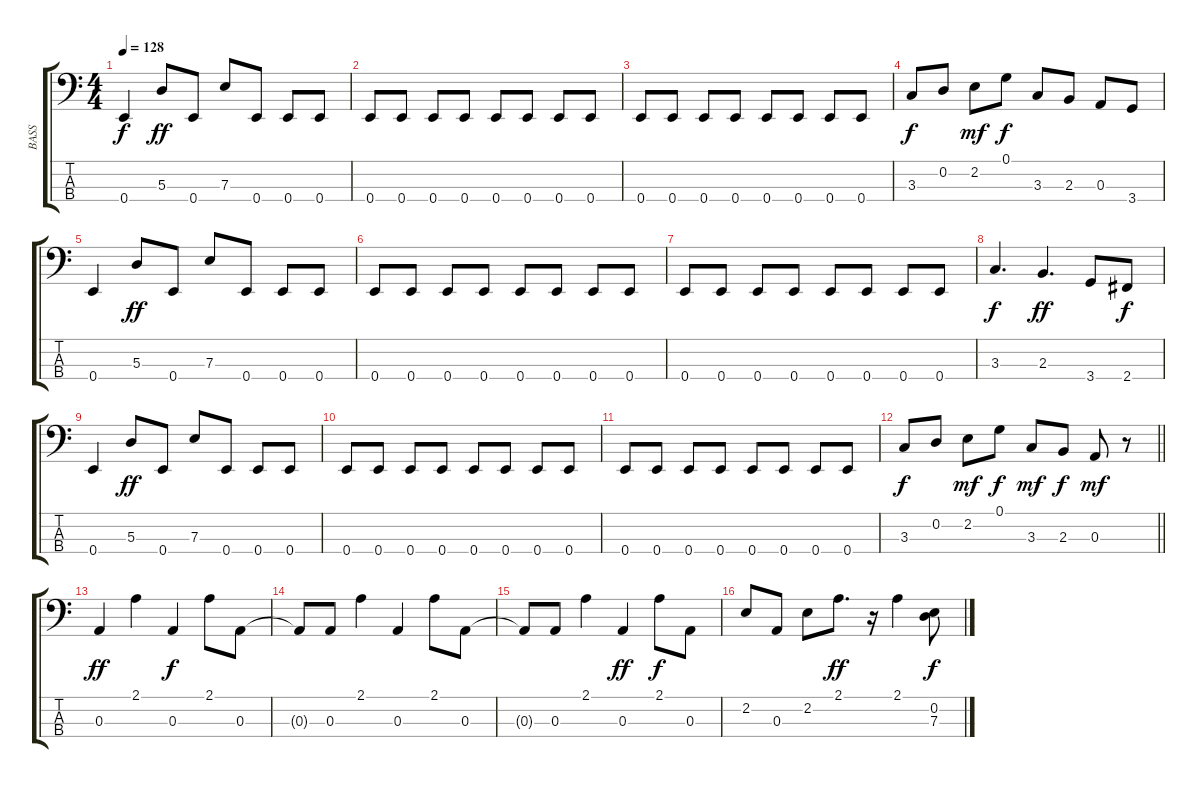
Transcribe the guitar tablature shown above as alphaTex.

\track ("BASS" "BASS") {instrument electricbassfinger}
\staff {score tabs}
\tuning (G2 D2 A1 E1) {hide}
\ts (4 4)
\tempo 128
\clef f4
\ks c
0.4.4{dy f} 5.3.8{dy ff} 0.4.8 7.3.8 0.4.8 0.4.8 0.4.8 |
0.4.8 0.4.8 0.4.8 0.4.8 0.4.8 0.4.8 0.4.8 0.4.8 |
0.4.8 0.4.8 0.4.8 0.4.8 0.4.8 0.4.8 0.4.8 0.4.8 |
3.3.8{dy f} 0.2.8 2.2.8{dy mf} 0.1.8{dy f} 3.3.8 2.3.8 0.3.8 3.4.8 |
0.4.4 5.3.8{dy ff} 0.4.8 7.3.8 0.4.8 0.4.8 0.4.8 |
0.4.8 0.4.8 0.4.8 0.4.8 0.4.8 0.4.8 0.4.8 0.4.8 |
0.4.8 0.4.8 0.4.8 0.4.8 0.4.8 0.4.8 0.4.8 0.4.8 |
3.3.4{d dy f} 2.3.4{d dy ff} 3.4.8 2.4.8{dy f} |
0.4.4 5.3.8{dy ff} 0.4.8 7.3.8 0.4.8 0.4.8 0.4.8 |
0.4.8 0.4.8 0.4.8 0.4.8 0.4.8 0.4.8 0.4.8 0.4.8 |
0.4.8 0.4.8 0.4.8 0.4.8 0.4.8 0.4.8 0.4.8 0.4.8 |
\barLineRight lightlight
3.3.8{dy f} 0.2.8 2.2.8{dy mf} 0.1.8{dy f} 3.3.8{dy mf} 2.3.8{dy f} 0.3.8{dy mf} r.8 |
0.3.4{dy ff} 2.1.4 0.3.4{dy f} 2.1.8 0.3.8 |
0.3{t}.8 0.3.8 2.1.4 0.3.4 2.1.8 0.3.8 |
0.3{t}.8 0.3.8 2.1.4 0.3.4{dy ff} 2.1.8{dy f} 0.3.8 |
2.2.8 0.3.8 2.2.8 2.1.8{d dy ff} r.16 2.1.4 (0.2 7.3).8{dy f}
